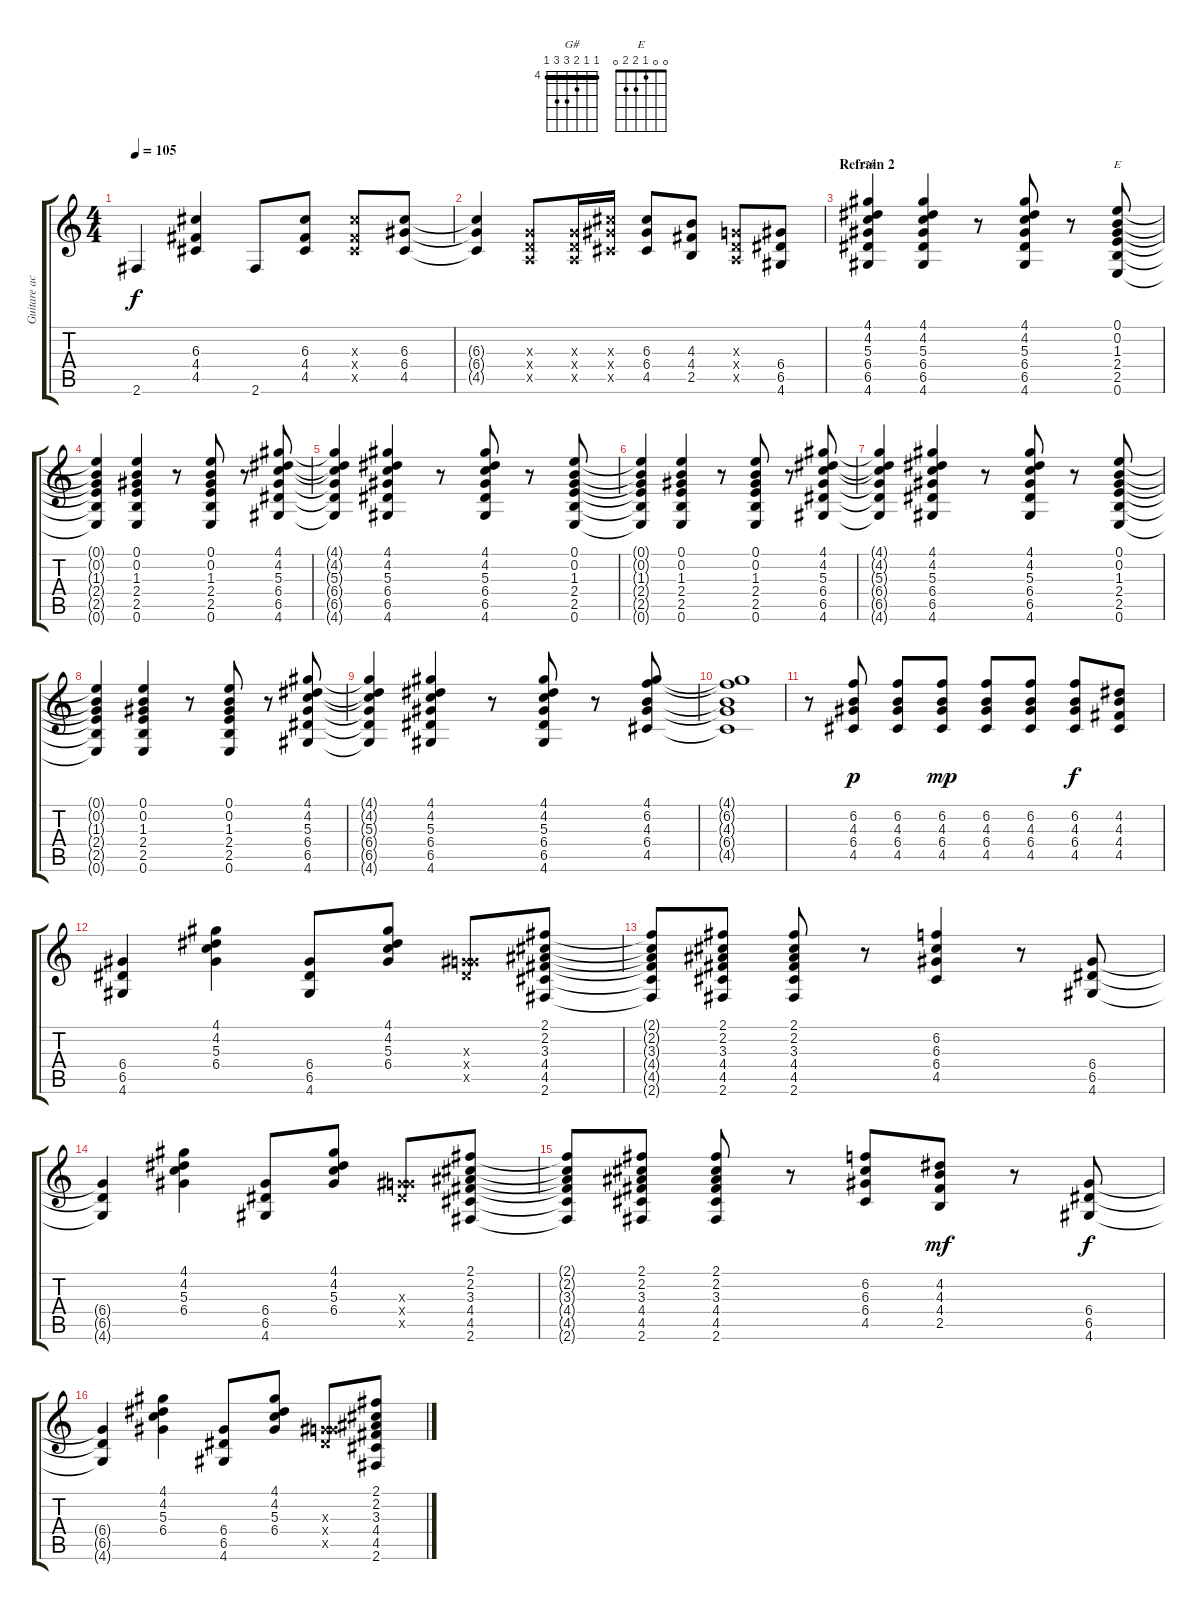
\track ("Guitare acoustique" "Guitare ac") {instrument acousticguitarsteel}
\staff {score tabs}
\tuning (E4 B3 G3 D3 A2 E2) {hide}
\chord ("G#" 4 4 5 6 6 4) {firstfret 4 barre 4}
\chord ("E" 0 0 1 2 2 0)
\ts (4 4)
\tempo 105
\clef g2
\ks c
2.6.4{dy f} (6.3 4.4 4.5).4 2.6.8 (6.3 4.4 4.5).8 (6.3{x} 4.4{x} 4.5{x}).8 (6.3 6.4 4.5).8 |
(6.3{t} 6.4{t} 4.5{t}).4 (0.3{x} 0.4{x} 0.5{x}).8 (0.3{x} 0.4{x} 0.5{x}).16 (6.3{x} 6.4{x} 4.5{x}).16 (6.3 6.4 4.5).8 (4.3 4.4 2.5).8 (0.3{x} 0.4{x} 0.5{x}).8 (6.4 6.5 4.6).8 |
\section ("" "Refrain 2")
(4.1 4.2 5.3 6.4 6.5 4.6).4{ch "G#"} (4.1 4.2 5.3 6.4 6.5 4.6).4 r.8 (4.1 4.2 5.3 6.4 6.5 4.6).8 r.8 (0.1 0.2 1.3 2.4 2.5 0.6).8{ch "E"} |
(0.1{t} 0.2{t} 1.3{t} 2.4{t} 2.5{t} 0.6{t}).4 (0.1 0.2 1.3 2.4 2.5 0.6).4 r.8 (0.1 0.2 1.3 2.4 2.5 0.6).8 r.8 (4.1 4.2 5.3 6.4 6.5 4.6).8 |
(4.1{t} 4.2{t} 5.3{t} 6.4{t} 6.5{t} 4.6{t}).4 (4.1 4.2 5.3 6.4 6.5 4.6).4 r.8 (4.1 4.2 5.3 6.4 6.5 4.6).8 r.8 (0.1 0.2 1.3 2.4 2.5 0.6).8 |
(0.1{t} 0.2{t} 1.3{t} 2.4{t} 2.5{t} 0.6{t}).4 (0.1 0.2 1.3 2.4 2.5 0.6).4 r.8 (0.1 0.2 1.3 2.4 2.5 0.6).8 r.8 (4.1 4.2 5.3 6.4 6.5 4.6).8 |
(4.1{t} 4.2{t} 5.3{t} 6.4{t} 6.5{t} 4.6{t}).4 (4.1 4.2 5.3 6.4 6.5 4.6).4 r.8 (4.1 4.2 5.3 6.4 6.5 4.6).8 r.8 (0.1 0.2 1.3 2.4 2.5 0.6).8 |
(0.1{t} 0.2{t} 1.3{t} 2.4{t} 2.5{t} 0.6{t}).4 (0.1 0.2 1.3 2.4 2.5 0.6).4 r.8 (0.1 0.2 1.3 2.4 2.5 0.6).8 r.8 (4.1 4.2 5.3 6.4 6.5 4.6).8 |
(4.1{t} 4.2{t} 5.3{t} 6.4{t} 6.5{t} 4.6{t}).4 (4.1 4.2 5.3 6.4 6.5 4.6).4 r.8 (4.1 4.2 5.3 6.4 6.5 4.6).8 r.8 (4.1 6.2 4.3 6.4 4.5).8 |
(4.1{t} 6.2{t} 4.3{t} 6.4{t} 4.5{t}).1 |
r.8 (6.2 4.3 6.4 4.5).8{dy p} (6.2 4.3 6.4 4.5).8 (6.2 4.3 6.4 4.5).8{dy mp} (6.2 4.3 6.4 4.5).8 (6.2 4.3 6.4 4.5).8 (6.2 4.3 6.4 4.5).8{dy f} (4.2 4.3 4.4 4.5).8 |
(6.4 6.5 4.6).4 (4.1 4.2 5.3 6.4).4 (6.4 6.5 4.6).8 (4.1 4.2 5.3 6.4).8 (0.3{x} 6.4{x} 6.5{x}).8 (2.1 2.2 3.3 4.4 4.5 2.6).8 |
(2.1{t} 2.2{t} 3.3{t} 4.4{t} 4.5{t} 2.6{t}).8 (2.1 2.2 3.3 4.4 4.5 2.6).8 (2.1 2.2 3.3 4.4 4.5 2.6).8 r.8 (6.2 6.3 6.4 4.5).4 r.8 (6.4 6.5 4.6).8 |
(6.4{t} 6.5{t} 4.6{t}).4 (4.1 4.2 5.3 6.4).4 (6.4 6.5 4.6).8 (4.1 4.2 5.3 6.4).8 (0.3{x} 6.4{x} 6.5{x}).8 (2.1 2.2 3.3 4.4 4.5 2.6).8 |
(2.1{t} 2.2{t} 3.3{t} 4.4{t} 4.5{t} 2.6{t}).8 (2.1 2.2 3.3 4.4 4.5 2.6).8 (2.1 2.2 3.3 4.4 4.5 2.6).8 r.8 (6.2 6.3 6.4 4.5).8 (4.2 4.3 4.4 2.5).8{dy mf} r.8 (6.4 6.5 4.6).8{dy f} |
(6.4{t} 6.5{t} 4.6{t}).4 (4.1 4.2 5.3 6.4).4 (6.4 6.5 4.6).8 (4.1 4.2 5.3 6.4).8 (0.3{x} 6.4{x} 6.5{x}).8 (2.1 2.2 3.3 4.4 4.5 2.6).8
